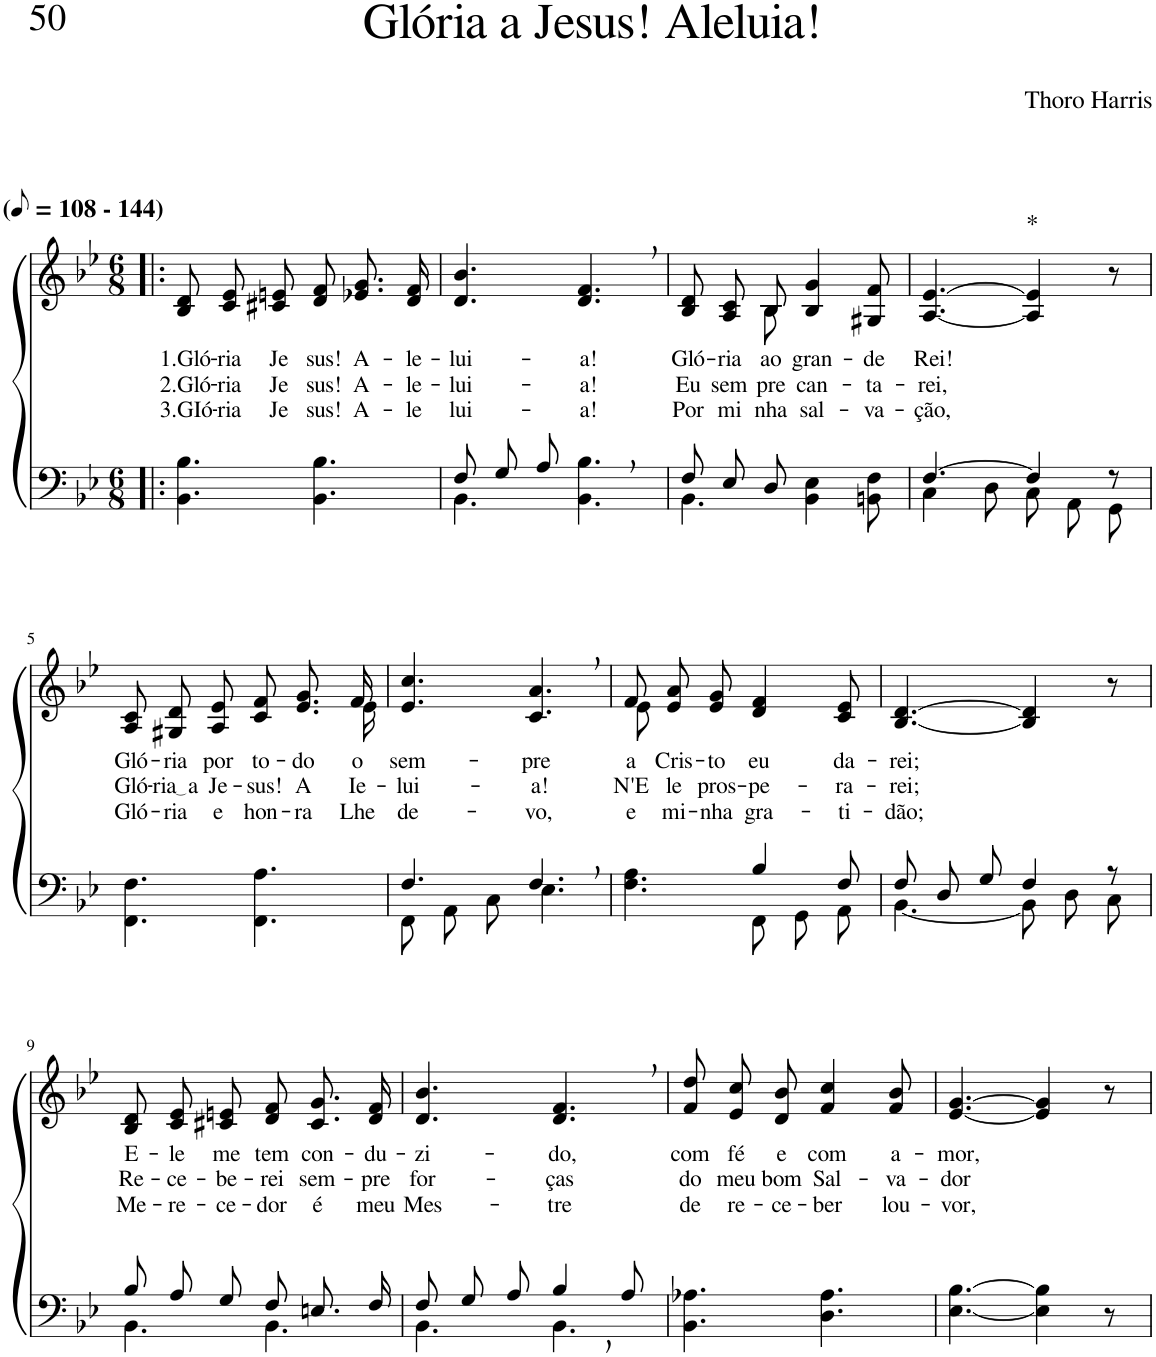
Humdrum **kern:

**kern	**kern	**text	**text	**text	**harte
*part2	*part1	*part1	*part1	*part1	*part1
*staff2	*staff1	*staff1	*staff1	*staff1	*
*I"Parte III e IV	*I"Parte I e II	*	*	*	*
*clefF4	*clefG2	*	*	*	*
*Trd-1c-2	*Trd-1c-2	*	*	*	*
*k[b-e-]	*k[b-e-]	*	*	*	*
*M6/8	*M6/8	*	*	*	*
*MM54	*MM54	*	*	*	*
=1!|:	=1!|:	=1!|:	=1!|:	=1!|:	=1!|:
!	!LO:TX:a:B:t=(	!	!	!	!
!	!LO:TX:a:B:t=- 144)	!	!	!	!
!	!	!LO:LY:b	!LO:LY:b	!LO:LY:b	!
4.BB-\ 4.B-\	8B-/ 8d/L	1.Gló-	2.Gló-	3.GIó-	.
!	!	!LO:LY:b	!LO:LY:b	!LO:LY:b	!
.	8c/ 8e-/	-ria	-ria	-ria	.
!	!	!LO:LY:b	!LO:LY:b	!LO:LY:b	!
.	8c#X/ 8en/J	Je	Je	Je	.
!	!	!LO:LY:b	!LO:LY:b	!LO:LY:b	!
4.BB-\ 4.B-\	8d/ 8f/L	sus!	sus!	sus!	.
!	!	!LO:LY:b	!LO:LY:b	!LO:LY:b	!
.	8.e-X/ 8.g/	A-	A-	A-	.
!	!	!LO:LY:b	!LO:LY:b	!LO:LY:b	!
.	16d/ 16f/Jk	-le-	-le-	-le	.
=2	=2	=2	=2	=2	=2
*^	*	*	*	*	*
!	!	!	!LO:LY:b	!LO:LY:b	!LO:LY:b	!
8F/L	4.BB-\	4.d/ 4.b-/	-lui-	-lui-	lui-	.
8G/	.	.	.	.	.	.
8A/J	.	.	.	.	.	.
!	!	!	!LO:LY:b	!LO:LY:b	!LO:LY:b	!
8ryy	4.BB-\ 4.B-\	4.d/, 4.f/,	-a!	-a!	-a!	.
4ryy	.	.	.	.	.	.
=3	=3	=3	=3	=3	=3	=3
!	!	!	!LO:LY:b	!LO:LY:b	!LO:LY:b	!
*	*	*^	*	*	*	*
8F/L	4.BB-\	8B-/ 8d/L	4ryy	Gló-	Eu	Por	.
!	!	!	!	!LO:LY:b	!LO:LY:b	!LO:LY:b	!
8E-/	.	8A/ 8c/	.	-ria	sem-	mi-	.
!	!	!	!	!LO:LY:b	!LO:LY:b	!LO:LY:b	!
8D/J	.	8B-/J	8B-\	ao	-pre	-nha	.
!	!	!	!	!LO:LY:b	!LO:LY:b	!LO:LY:b	!
8ryy	4BB-\ 4E-\	4B-/ 4g/	4.ryy	gran-	can-	sal-	.
4ryy	.	.	.	.	.	.	.
!	!	!	!	!LO:LY:b	!LO:LY:b	!LO:LY:b	!
.	8BBn\ 8F\	8G#X/ 8f/	.	-de	-ta-	-va-	.
*	*	*v	*v	*	*	*	*
=4	=4	=4	=4	=4	=4	=4
!	!	!	!LO:LY:b	!LO:LY:b	!LO:LY:b	!LO:H:kt=*
[4.F/	4C\	[4.A/ [4.e-/	Rei!	-rei,	-ção,	N
.	8D\	.	.	.	.	.
4F/]	8C\L	4A/] 4e-/]	.	.	.	.
.	8AA\	.	.	.	.	.
8r	8GG\J	8r	.	.	.	.
!!LO:LB:g=z
=5	=5	=5	=5	=5	=5	=5
*	*	*^	*	*	*	*
!	!	!	!	!LO:LY:b	!LO:LY:b	!LO:LY:b	!
*v	*v	*	*	*	*	*	*
4.FF\ 4.F\	2ryy	8A/ 8c/L	Gló-	Gló-	Gló-	.
!	!	!	!LO:LY:b	!LO:LY:b	!LO:LY:b	!
.	.	8G#X/ 8d/	-ria	ria a	-ria	.
!	!	!	!LO:LY:b	!LO:LY:b	!LO:LY:b	!
.	.	8A/ 8e-/J	por	Je-	e	.
!	!	!	!LO:LY:b	!LO:LY:b	!LO:LY:b	!
4.FF\ 4.A\	.	8c/ 8f/L	to-	-sus!	hon-	.
!	!	!	!LO:LY:b	!LO:LY:b	!LO:LY:b	!
.	8.ryy	8.e-/ 8.g/	-do	A-	-ra	.
!	!	!	!LO:LY:b	!LO:LY:b	!LO:LY:b	!
.	16e-\	16f/Jk	o	-Ie-	Lhe	.
=6	=6	=6	=6	=6	=6	=6
*^	*	*	*	*	*	*
!	!	!	!	!LO:LY:b	!LO:LY:b	!LO:LY:b	!
*	*	*v	*v	*	*	*	*
4.F/	8FF\L	4.e-/ 4.cc/	sem-	-lui-	de-	.
.	8AA\	.	.	.	.	.
.	8C\J	.	.	.	.	.
!	!	!	!LO:LY:b	!LO:LY:b	!LO:LY:b	!
4.F,/	4.E-\	4.c/, 4.a/,	-pre	-a!	-vo,	.
=7	=7	=7	=7	=7	=7	=7
*	*	*^	*	*	*	*
!	!	!	!	!LO:LY:b	!LO:LY:b	!LO:LY:b	!
4.ryy	4.F\ 4.A\	8f/L	8e-\	a	N'E-	e	.
!	!	!	!	!LO:LY:b	!LO:LY:b	!LO:LY:b	!
.	.	8e-/ 8a/	2ryy	Cris-	-le	mi-	.
!	!	!	!	!LO:LY:b	!LO:LY:b	!LO:LY:b	!
.	.	8e-/ 8g/J	.	-to	pros-	-nha	.
!	!	!	!	!LO:LY:b	!LO:LY:b	!LO:LY:b	!
4B-/	8FF\L	4d/ 4f/	.	eu	-pe-	gra-	.
.	8GG\	.	.	.	.	.	.
!	!	!	!	!LO:LY:b	!LO:LY:b	!LO:LY:b	!
8F/	8AA\J	8c/ 8e-/	8ryy	da-	-ra-	-ti-	.
=8	=8	=8	=8	=8	=8	=8	=8
!	!	!	!	!LO:LY:b	!LO:LY:b	!LO:LY:b	!
*	*	*v	*v	*	*	*	*
8F/L	[4.BB-\	[4.B-/ [4.d/	-rei;	-rei;	-dão;	.
8D/	.	.	.	.	.	.
8G/J	.	.	.	.	.	.
4F/	8BB-\L]	4B-/] 4d/]	.	.	.	.
.	8D\	.	.	.	.	.
8r	8C\J	8r	.	.	.	.
!!LO:LB:g=z
=9	=9	=9	=9	=9	=9	=9
!	!	!	!LO:LY:b	!LO:LY:b	!LO:LY:b	!
8B-/L	4.BB-\	8B-/ 8d/L	E-	Re-	Me-	.
!	!	!	!LO:LY:b	!LO:LY:b	!LO:LY:b	!
8A/	.	8c/ 8e-/	-le	-ce-	-re-	.
!	!	!	!LO:LY:b	!LO:LY:b	!LO:LY:b	!
8G/J	.	8c#X/ 8en/J	me	-be-	-ce-	.
!	!	!	!LO:LY:b	!LO:LY:b	!LO:LY:b	!
8F/L	4.BB-\	8d/ 8f/L	tem	-rei	-dor	.
!	!	!	!LO:LY:b	!LO:LY:b	!LO:LY:b	!
8.En/	.	8.c#/ 8.g/	con-	sem-	é	.
!	!	!	!LO:LY:b	!LO:LY:b	!LO:LY:b	!
16F/Jk	.	16d/ 16f/Jk	-du-	-pre	meu	.
=10	=10	=10	=10	=10	=10	=10
!	!	!	!LO:LY:b	!LO:LY:b	!LO:LY:b	!
8F/L	4.BB-\	4.d/ 4.b-/	-zi-	for-	Mes-	.
8G/	.	.	.	.	.	.
8A/J	.	.	.	.	.	.
!	!	!	!LO:LY:b	!LO:LY:b	!LO:LY:b	!
4B-,/	4.BB-\	4.d/, 4.f/,	-do,	-ças	-tre	.
8A/	.	.	.	.	.	.
*v	*v	*	*	*	*	*
=11	=11	=11	=11	=11	=11
!	!	!LO:LY:b	!LO:LY:b	!LO:LY:b	!
4.BB-\ 4.A-X\	8f/ 8dd/L	com	do	de	.
!	!	!LO:LY:b	!LO:LY:b	!LO:LY:b	!
.	8e-/ 8cc/	fé	meu	re-	.
!	!	!LO:LY:b	!LO:LY:b	!LO:LY:b	!
.	8d/ 8b-/J	e	bom	-ce-	.
!	!	!LO:LY:b	!LO:LY:b	!LO:LY:b	!
4.D\ 4.A-\	4f/ 4cc/	com	Sal-	-ber	.
!	!	!LO:LY:b	!LO:LY:b	!LO:LY:b	!
.	8f/ 8b-/	a-	-va-	lou-	.
=12	=12	=12	=12	=12	=12
!	!	!LO:LY:b	!LO:LY:b	!LO:LY:b	!
[4.E-\ [4.B-\	[4.e-/ [4.g/	-mor,	-dor	-vor,	.
4E-\] 4B-\]	4e-/] 4g/]	.	.	.	.
8r	8r	.	.	.	.
=	=	=	=	=	=
*-	*-	*-	*-	*-	*-
